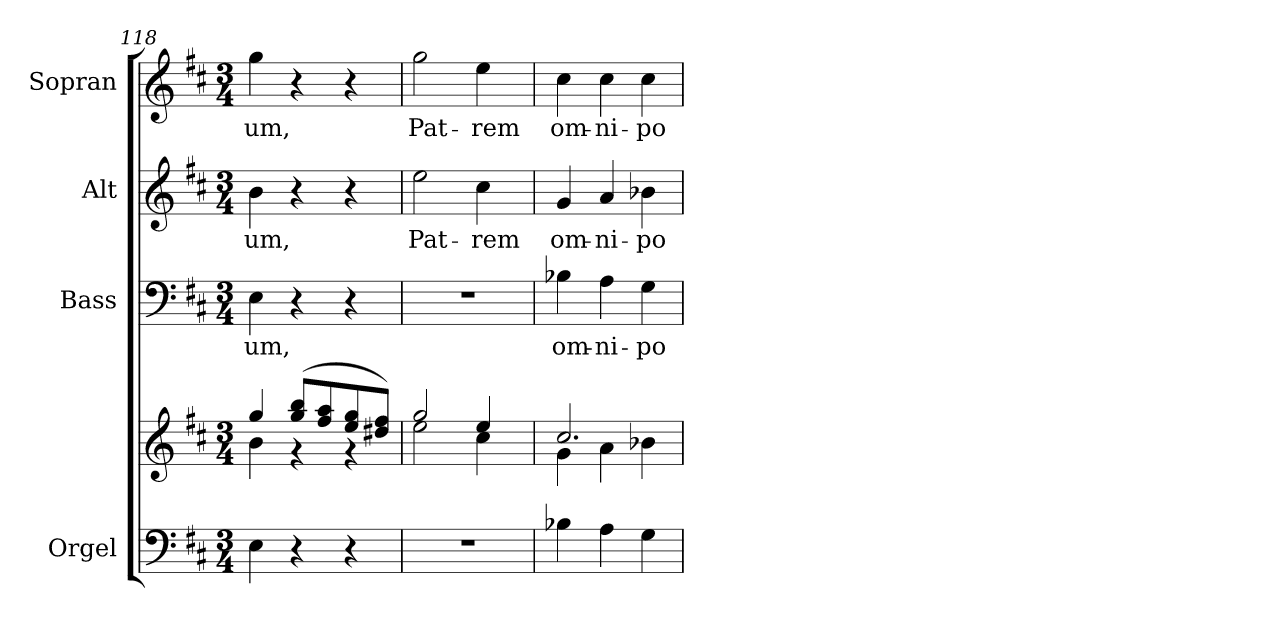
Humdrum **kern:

**kern	**kern	**kern	**text	**kern	**text	**kern	**text
*part4	*part4	*part3	*part3	*part2	*part2	*part1	*part1
*staff5	*staff4	*staff3	*staff3	*staff2	*staff2	*staff1	*staff1
*I"Orgel	*	*I"Bass	*	*I"Alt	*	*I"Sopran	*
*	*	*I'B.	*	*I'A.	*	*I'S.	*
*clefF4	*clefG2	*clefF4	*	*clefG2	*	*clefG2	*
*k[f#c#]	*k[f#c#]	*k[f#c#]	*	*k[f#c#]	*	*k[f#c#]	*
*D:	*D:	*D:	*	*D:	*	*D:	*
*M3/4	*M3/4	*M3/4	*	*M3/4	*	*M3/4	*
=118	=118	=118	=118	=118	=118	=118	=118
*	*^	*	*	*	*	*	*
!	!	!	!	!LO:LY:b	!	!LO:LY:b	!	!LO:LY:b
4E\	4gg/	4b\	4E\	-um,	4b\	-um,	4gg\	-um,
4r	(>8gg/ 8bb/L	4rg	4r	.	4r	.	4r	.
.	8ff#/ 8aa/	.	.	.	.	.	.	.
4r	8ee/ 8gg/	4rg	4r	.	4r	.	4r	.
.	8dd#X/ 8ff#/J)	.	.	.	.	.	.	.
=119	=119	=119	=119	=119	=119	=119	=119	=119
!	!	!	!	!	!	!LO:LY:b	!	!LO:LY:b
2.r	2gg/	2ee\	2.r	.	2ee\	Pat-	2gg\	Pat-
!	!	!	!	!	!	!LO:LY:b	!	!LO:LY:b
.	4ee/	4cc#\	.	.	4cc#\	-rem	4ee\	-rem
=120	=120	=120	=120	=120	=120	=120	=120	=120
!	!	!	!	!LO:LY:b	!	!LO:LY:b	!	!LO:LY:b
4B-X\	2.cc#/	4g\	4B-X\	om-	4g/	om-	4cc#\	om-
!	!	!	!	!LO:LY:b	!	!LO:LY:b	!	!LO:LY:b
4A\	.	4a\	4A\	-ni-	4a/	-ni-	4cc#\	-ni-
!	!	!	!	!LO:LY:b	!	!LO:LY:b	!	!LO:LY:b
4G\	.	4b-X\	4G\	-po-	4b-X\	-po-	4cc#\	-po-
*	*v	*v	*	*	*	*	*	*
=	=	=	=	=	=	=	=
*-	*-	*-	*-	*-	*-	*-	*-
